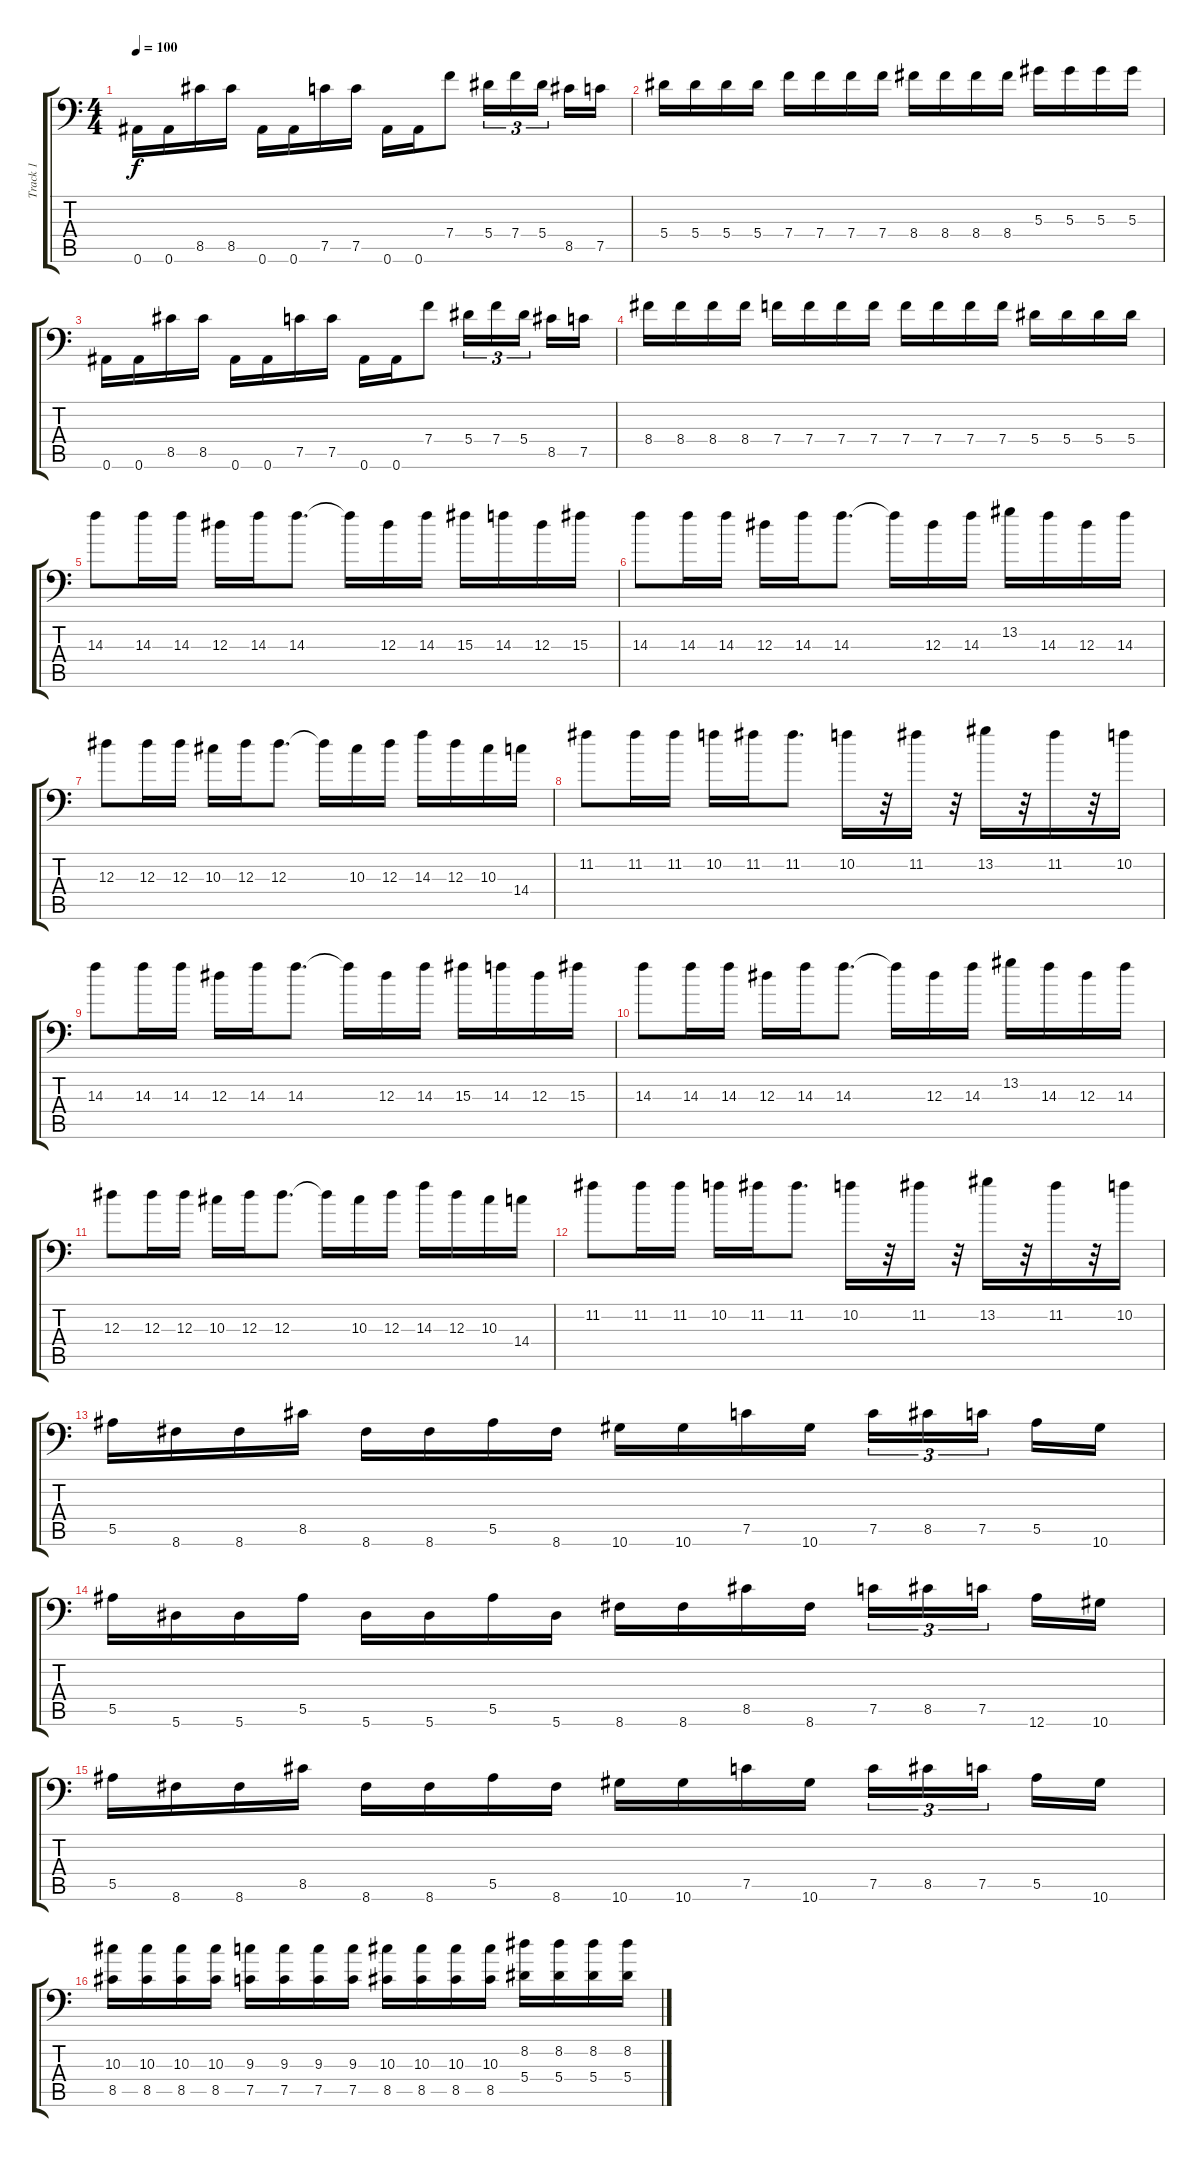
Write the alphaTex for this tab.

\track ("Track 1" "Track 1") {instrument distortionguitar}
\staff {score tabs}
\tuning (C4 G3 Eb3 Bb2 F2 Bb1) {hide}
\ts (4 4)
\tempo 100
\clef f4
\ks c
0.6.16{dy f} 0.6.16 8.5.16 8.5.16 0.6.16 0.6.16 7.5.16 7.5.16 0.6.16 0.6.16 7.4.8 5.4.16{tu (3 2)} 7.4.16{tu (3 2)} 5.4.16{tu (3 2) beam splitsecondary} 8.5.16 7.5.16 |
5.4.16 5.4.16 5.4.16 5.4.16 7.4.16 7.4.16 7.4.16 7.4.16 8.4.16 8.4.16 8.4.16 8.4.16 5.3.16 5.3.16 5.3.16 5.3.16 |
0.6.16 0.6.16 8.5.16 8.5.16 0.6.16 0.6.16 7.5.16 7.5.16 0.6.16 0.6.16 7.4.8 5.4.16{tu (3 2)} 7.4.16{tu (3 2)} 5.4.16{tu (3 2) beam splitsecondary} 8.5.16 7.5.16 |
8.4.16 8.4.16 8.4.16 8.4.16 7.4.16 7.4.16 7.4.16 7.4.16 7.4.16 7.4.16 7.4.16 7.4.16 5.4.16 5.4.16 5.4.16 5.4.16 |
14.3.8 14.3.16 14.3.16 12.3.16 14.3.16 14.3.8{d} 14.3{t}.16 12.3.16 14.3.16 15.3.16 14.3.16 12.3.16 15.3.16 |
14.3.8 14.3.16 14.3.16 12.3.16 14.3.16 14.3.8{d} 14.3{t}.16 12.3.16 14.3.16 13.2.16 14.3.16 12.3.16 14.3.16 |
12.3.8 12.3.16 12.3.16 10.3.16 12.3.16 12.3.8{d} 12.3{t}.16 10.3.16 12.3.16 14.3.16 12.3.16 10.3.16 14.4.16 |
11.2.8 11.2.16 11.2.16 10.2.16 11.2.16 11.2.8{d} 10.2.16 r.32 11.2.16 r.32 13.2.16 r.32 11.2.16 r.32 10.2.16 |
14.3.8 14.3.16 14.3.16 12.3.16 14.3.16 14.3.8{d} 14.3{t}.16 12.3.16 14.3.16 15.3.16 14.3.16 12.3.16 15.3.16 |
14.3.8 14.3.16 14.3.16 12.3.16 14.3.16 14.3.8{d} 14.3{t}.16 12.3.16 14.3.16 13.2.16 14.3.16 12.3.16 14.3.16 |
12.3.8 12.3.16 12.3.16 10.3.16 12.3.16 12.3.8{d} 12.3{t}.16 10.3.16 12.3.16 14.3.16 12.3.16 10.3.16 14.4.16 |
11.2.8 11.2.16 11.2.16 10.2.16 11.2.16 11.2.8{d} 10.2.16 r.32 11.2.16 r.32 13.2.16 r.32 11.2.16 r.32 10.2.16 |
5.5.16 8.6.16 8.6.16 8.5.16 8.6.16 8.6.16 5.5.16 8.6.16 10.6.16 10.6.16 7.5.16 10.6.16 7.5.16{tu (3 2)} 8.5.16{tu (3 2)} 7.5.16{tu (3 2) beam splitsecondary} 5.5.16 10.6.16 |
5.5.16 5.6.16 5.6.16 5.5.16 5.6.16 5.6.16 5.5.16 5.6.16 8.6.16 8.6.16 8.5.16 8.6.16 7.5.16{tu (3 2)} 8.5.16{tu (3 2)} 7.5.16{tu (3 2) beam splitsecondary} 12.6.16 10.6.16 |
5.5.16 8.6.16 8.6.16 8.5.16 8.6.16 8.6.16 5.5.16 8.6.16 10.6.16 10.6.16 7.5.16 10.6.16 7.5.16{tu (3 2)} 8.5.16{tu (3 2)} 7.5.16{tu (3 2) beam splitsecondary} 5.5.16 10.6.16 |
(10.3 8.5).16 (10.3 8.5).16 (10.3 8.5).16 (10.3 8.5).16 (9.3 7.5).16 (9.3 7.5).16 (9.3 7.5).16 (9.3 7.5).16 (10.3 8.5).16 (10.3 8.5).16 (10.3 8.5).16 (10.3 8.5).16 (8.2 5.4).16 (8.2 5.4).16 (8.2 5.4).16 (8.2 5.4).16
